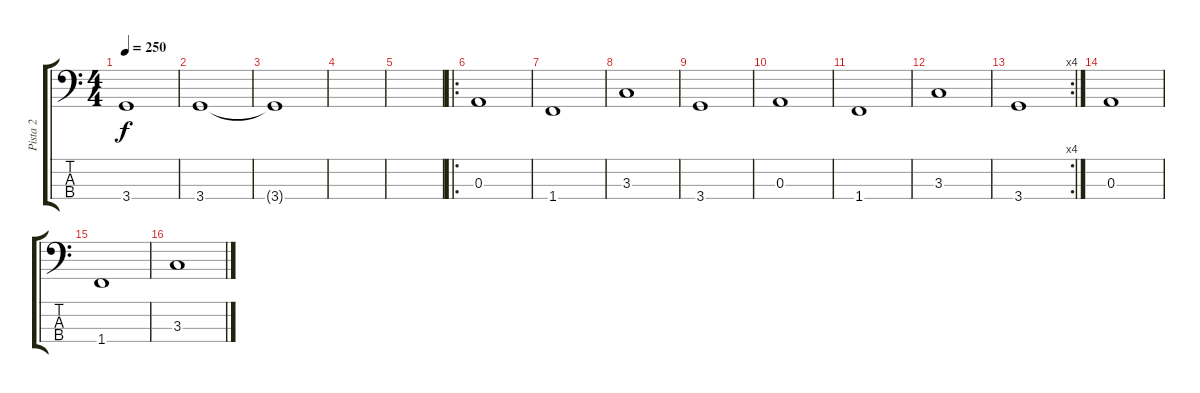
\track ("Pista 2" "Pista 2") {instrument electricbassfinger}
\staff {score tabs}
\tuning (G2 D2 A1 E1) {hide}
\ts (4 4)
\tempo 250
\clef f4
\ks c
3.4.1{dy f} |
3.4.1 |
3.4{t}.1 |
|
|
\ro
0.3.1 |
1.4.1 |
3.3.1 |
3.4.1 |
0.3.1 |
1.4.1 |
3.3.1 |
\rc 4
3.4.1 |
0.3.1 |
1.4.1 |
3.3.1
